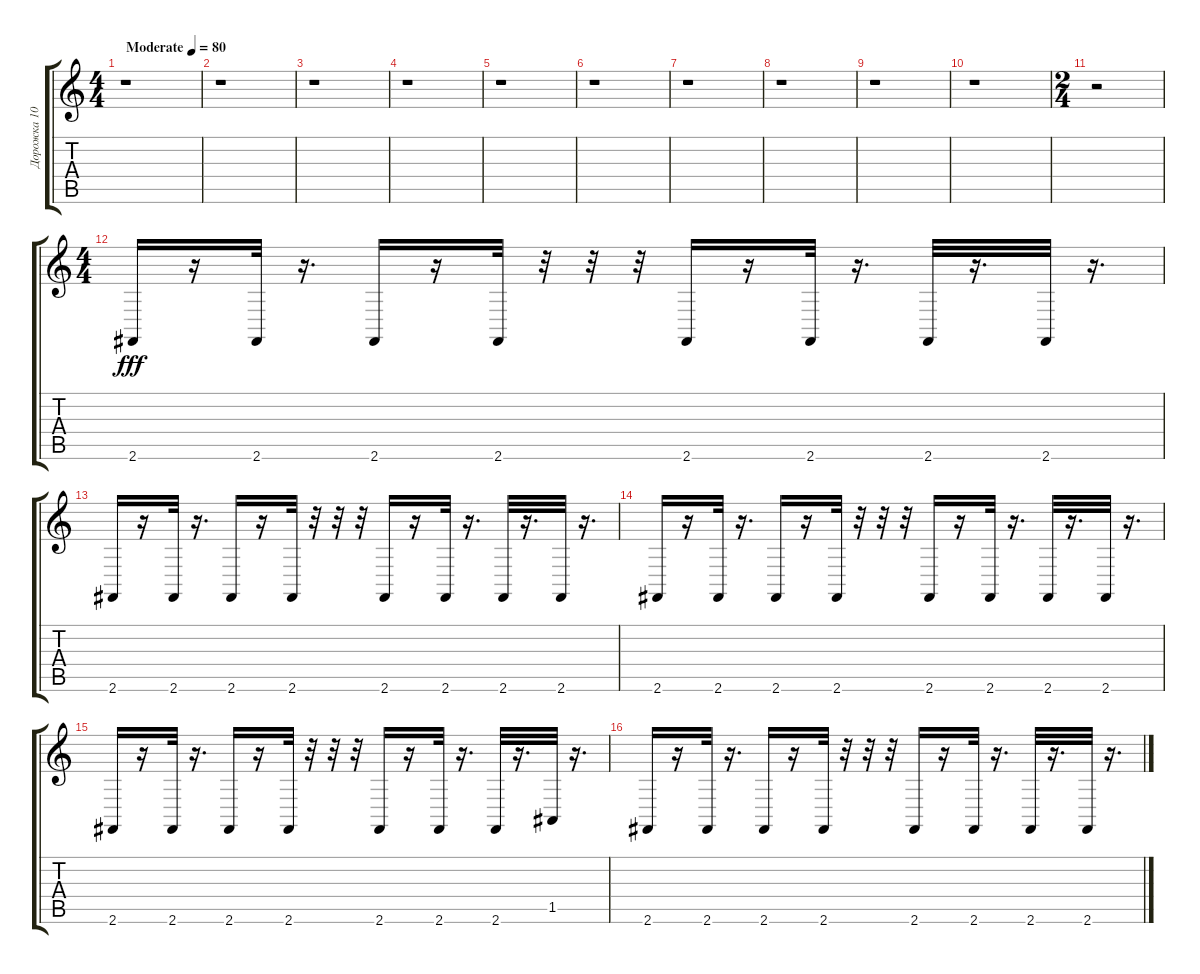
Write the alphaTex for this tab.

\track ("Дорожка 10" "Дорожка 10") {instrument honkytonkpiano}
\staff {score tabs}
\tuning (E4 B3 G3 D3 A2 E2) {hide}
\ts (4 4)
\tempo (80 "Moderate")
\clef g2
\ks c
r.1{dy fff instrument honkytonkpiano} |
r.1 |
r.1 |
r.1 |
r.1 |
r.1 |
r.1 |
r.1 |
r.1 |
r.1 |
\ts (2 4)
r.2 |
\ts (4 4)
2.6.16 r.16 2.6.32 r.16{d} 2.6.16 r.16 2.6.32 r.32 r.32 r.32 2.6.16 r.16 2.6.32 r.16{d} 2.6.32 r.16{d} 2.6.32 r.16{d} |
2.6.16 r.16 2.6.32 r.16{d} 2.6.16 r.16 2.6.32 r.32 r.32 r.32 2.6.16 r.16 2.6.32 r.16{d} 2.6.32 r.16{d} 2.6.32 r.16{d} |
2.6.16 r.16 2.6.32 r.16{d} 2.6.16 r.16 2.6.32 r.32 r.32 r.32 2.6.16 r.16 2.6.32 r.16{d} 2.6.32 r.16{d} 2.6.32 r.16{d} |
2.6.16 r.16 2.6.32 r.16{d} 2.6.16 r.16 2.6.32 r.32 r.32 r.32 2.6.16 r.16 2.6.32 r.16{d} 2.6.32 r.16{d} 1.5.32 r.16{d} |
2.6.16 r.16 2.6.32 r.16{d} 2.6.16 r.16 2.6.32 r.32 r.32 r.32 2.6.16 r.16 2.6.32 r.16{d} 2.6.32 r.16{d} 2.6.32 r.16{d}
